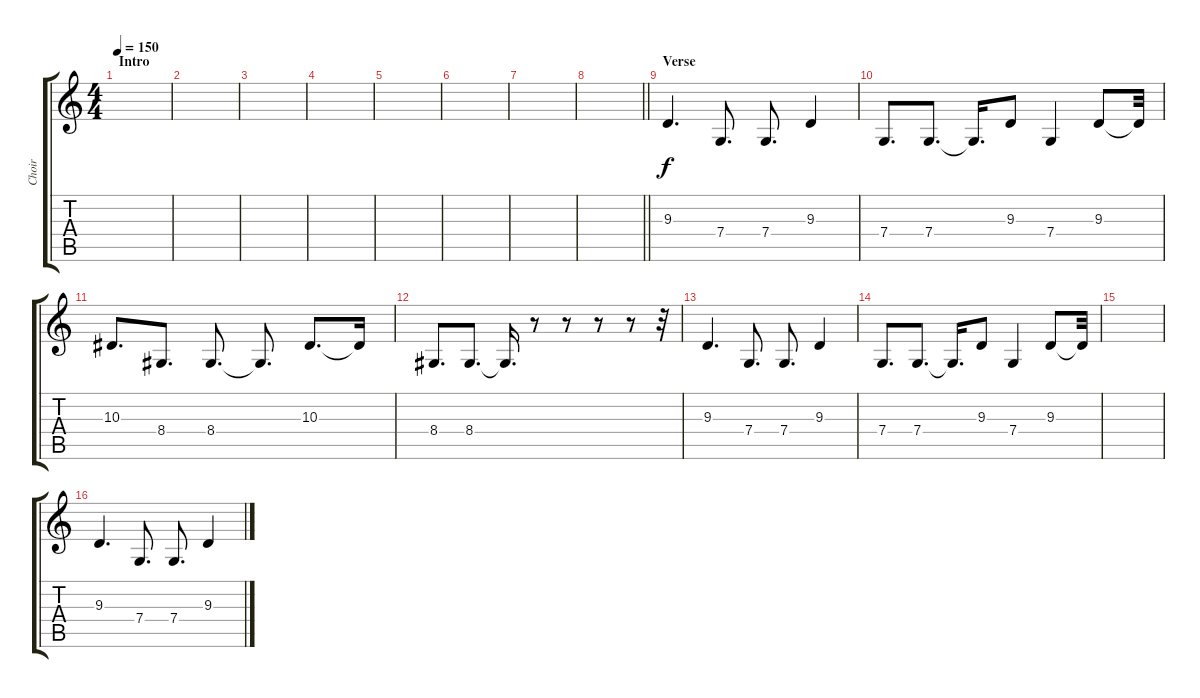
\track ("Choir" "Choir") {instrument choiraahs}
\staff {score tabs}
\tuning (D4 A3 F3 C3 G2 D2) {hide}
\ts (4 4)
\section ("" "Intro")
\tempo 150
\clef g2
\ks c
|
|
|
|
|
|
|
\barLineRight lightlight
|
\section ("" "Verse")
9.3.4{d} 7.4.8{d} 7.4.8{d} 9.3.4 |
7.4.8{d} 7.4.8{d} 7.4{t}.16{d} 9.3.8 7.4.4 9.3.8 9.3{t}.32 |
10.3.8{d} 8.4.8{d} 8.4.8{d} 8.4{t}.8{d} 10.3.8{d} 10.3{t}.16 |
8.4.8{d} 8.4.8{d} 8.4{t}.16{d} r.8 r.8 r.8 r.8 r.32 |
9.3.4{d} 7.4.8{d} 7.4.8{d} 9.3.4 |
7.4.8{d} 7.4.8{d} 7.4{t}.16{d} 9.3.8 7.4.4 9.3.8 9.3{t}.32 |
|
9.3.4{d} 7.4.8{d} 7.4.8{d} 9.3.4
